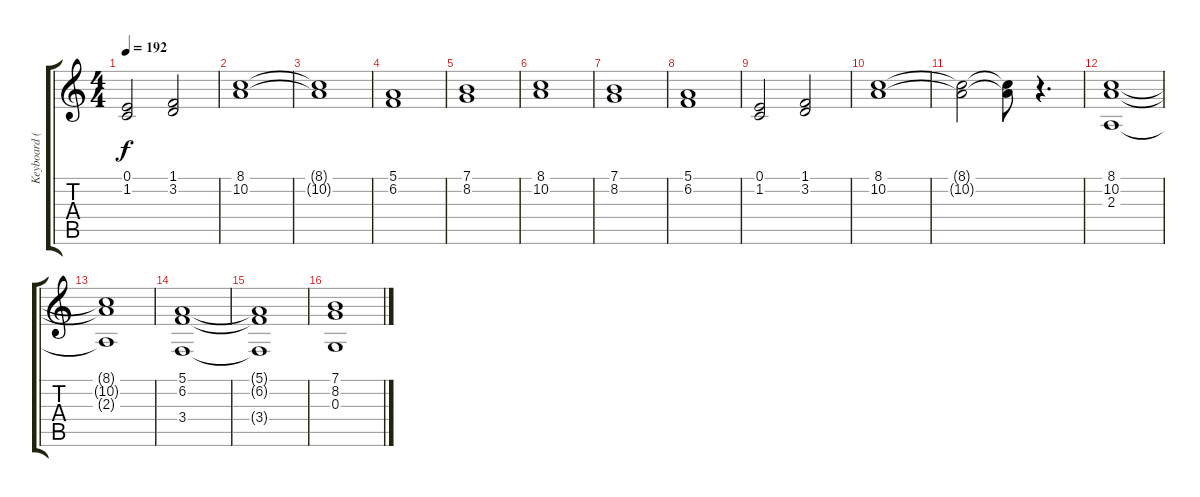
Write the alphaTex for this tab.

\track ("Keyboard (High Note)" "Keyboard (") {instrument stringensemble1}
\staff {score tabs}
\tuning (E4 B3 G3 D3 A2 E2) {hide}
\ts (4 4)
\tempo 192
\clef g2
\ks c
(0.1 1.2).2{dy f} (1.1 3.2).2 |
(8.1 10.2).1 |
(8.1{t} 10.2{t}).1 |
(5.1 6.2).1{volume 14} |
(7.1 8.2).1 |
(8.1 10.2).1 |
(7.1 8.2).1 |
(5.1 6.2).1 |
(0.1 1.2).2 (1.1 3.2).2 |
(8.1 10.2).1 |
(8.1{t} 10.2{t}).2 (8.1{t} 10.2{t}).8 r.4{d} |
(8.1 10.2 2.3).1 |
(8.1{t} 10.2{t} 2.3{t}).1 |
(5.1 6.2 3.4).1 |
(5.1{t} 6.2{t} 3.4{t}).1 |
(7.1 8.2 0.3).1
